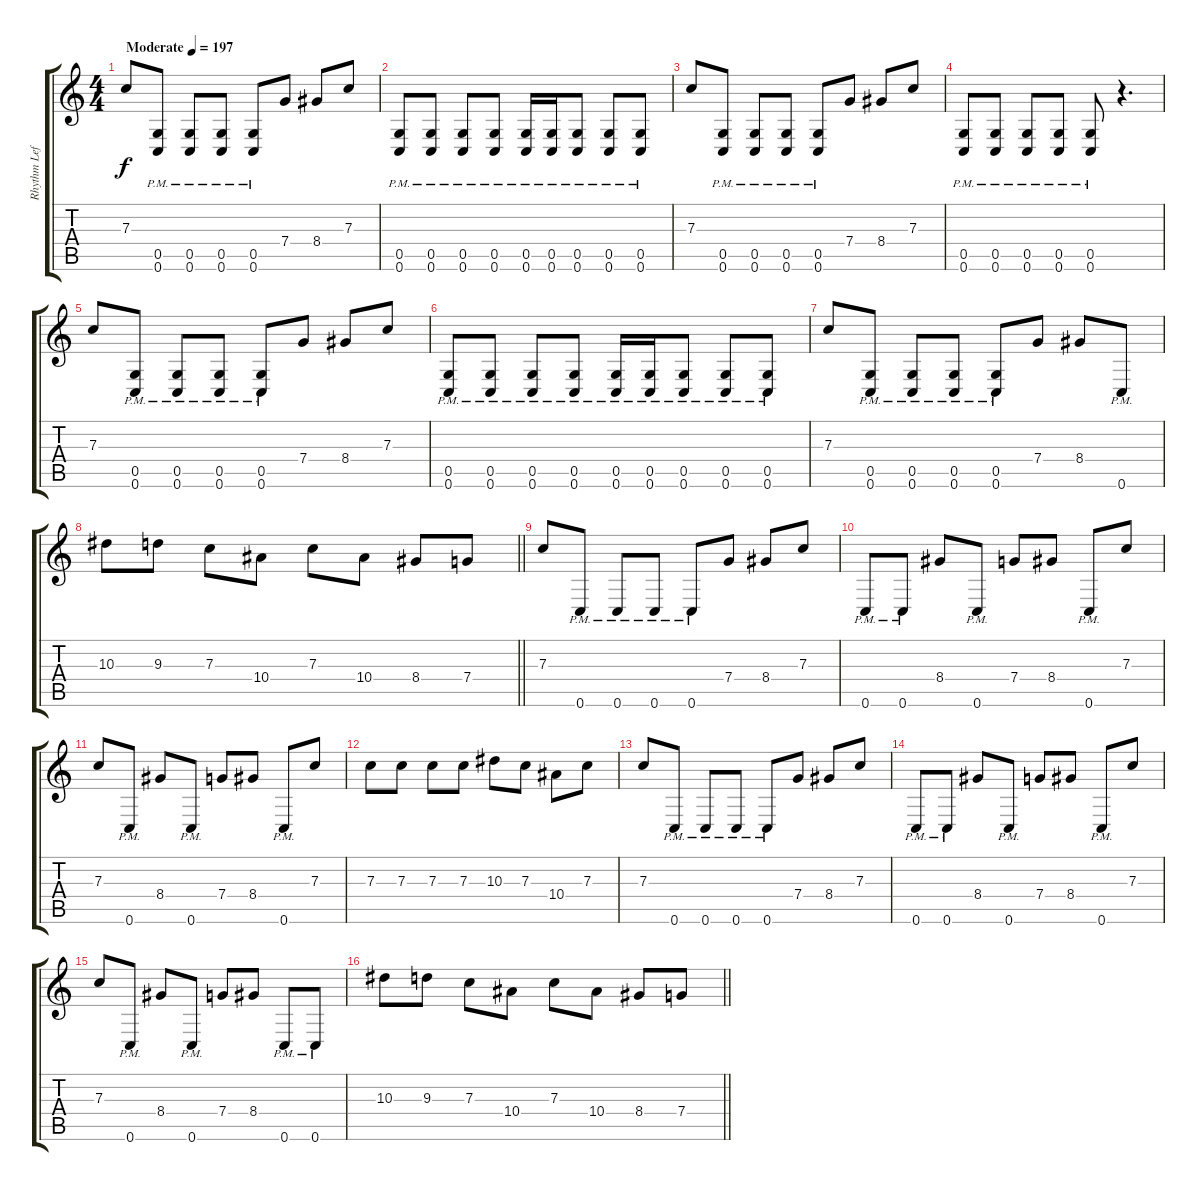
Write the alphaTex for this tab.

\track ("Rhythm Left" "Rhythm Lef") {instrument distortionguitar}
\staff {score tabs}
\tuning (D4 A3 F3 C3 G2 C2) {hide}
\ts (4 4)
\section ("" "")
\tempo (197 "Moderate")
\clef g2
\ks c
7.3.8{dy f instrument distortionguitar} (0.5{pm} 0.6{pm}).8 (0.5{pm} 0.6{pm}).8 (0.5{pm} 0.6{pm}).8 (0.5{pm} 0.6{pm}).8 7.4.8 8.4.8 7.3.8 |
(0.5{pm} 0.6{pm}).8 (0.5{pm} 0.6{pm}).8 (0.5{pm} 0.6{pm}).8 (0.5{pm} 0.6{pm}).8 (0.5{pm} 0.6{pm}).16 (0.5{pm} 0.6{pm}).16 (0.5{pm} 0.6{pm}).8 (0.5{pm} 0.6{pm}).8 (0.5{pm} 0.6{pm}).8 |
7.3.8 (0.5{pm} 0.6{pm}).8 (0.5{pm} 0.6{pm}).8 (0.5{pm} 0.6{pm}).8 (0.5{pm} 0.6{pm}).8 7.4.8 8.4.8 7.3.8 |
(0.5{pm} 0.6{pm}).8 (0.5{pm} 0.6{pm}).8 (0.5{pm} 0.6{pm}).8 (0.5{pm} 0.6{pm}).8 (0.5{pm} 0.6{pm}).8 r.4{d} |
7.3.8 (0.5{pm} 0.6{pm}).8 (0.5{pm} 0.6{pm}).8 (0.5{pm} 0.6{pm}).8 (0.5{pm} 0.6{pm}).8 7.4.8 8.4.8 7.3.8 |
(0.5{pm} 0.6{pm}).8 (0.5{pm} 0.6{pm}).8 (0.5{pm} 0.6{pm}).8 (0.5{pm} 0.6{pm}).8 (0.5{pm} 0.6{pm}).16 (0.5{pm} 0.6{pm}).16 (0.5{pm} 0.6{pm}).8 (0.5{pm} 0.6{pm}).8 (0.5{pm} 0.6{pm}).8 |
7.3.8 (0.5{pm} 0.6{pm}).8 (0.5{pm} 0.6{pm}).8 (0.5{pm} 0.6{pm}).8 (0.5{pm} 0.6{pm}).8 7.4.8 8.4.8 0.6{pm}.8 |
\barLineRight lightlight
10.3.8 9.3.8 7.3.8 10.4.8 7.3.8 10.4.8 8.4.8 7.4.8 |
\section ("" "")
7.3.8 0.6{pm}.8 0.6{pm}.8 0.6{pm}.8 0.6{pm}.8 7.4.8 8.4.8 7.3.8 |
0.6{pm}.8 0.6{pm}.8 8.4.8 0.6{pm}.8 7.4.8 8.4.8 0.6{pm}.8 7.3.8 |
7.3.8 0.6{pm}.8 8.4.8 0.6{pm}.8 7.4.8 8.4.8 0.6{pm}.8 7.3.8 |
7.3.8 7.3.8 7.3.8 7.3.8 10.3.8 7.3.8 10.4.8 7.3.8 |
7.3.8 0.6{pm}.8 0.6{pm}.8 0.6{pm}.8 0.6{pm}.8 7.4.8 8.4.8 7.3.8 |
0.6{pm}.8 0.6{pm}.8 8.4.8 0.6{pm}.8 7.4.8 8.4.8 0.6{pm}.8 7.3.8 |
7.3.8 0.6{pm}.8 8.4.8 0.6{pm}.8 7.4.8 8.4.8 0.6{pm}.8 0.6{pm}.8 |
\barLineRight lightlight
10.3.8 9.3.8 7.3.8 10.4.8 7.3.8 10.4.8 8.4.8 7.4.8
